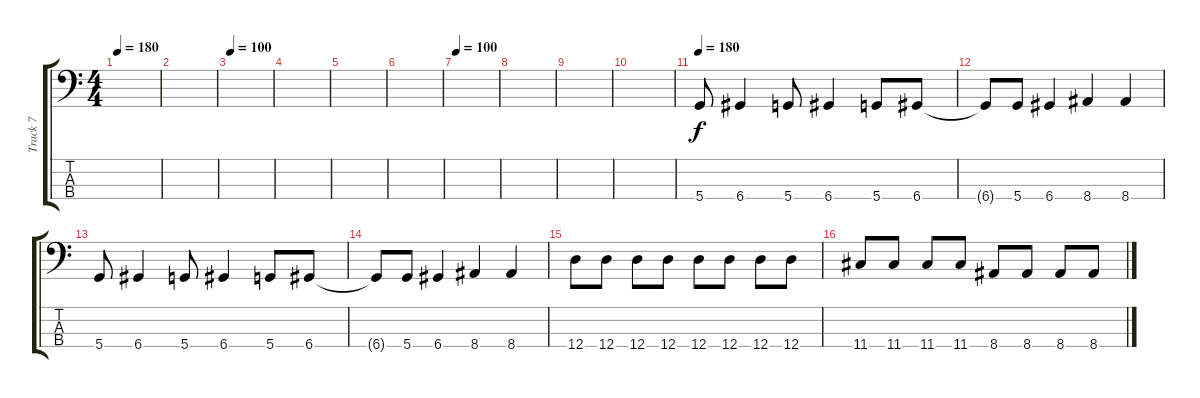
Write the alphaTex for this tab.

\track ("Track 7" "Track 7") {instrument electricbassfinger}
\staff {score tabs}
\tuning (G2 D2 A1 D1) {hide}
\ts (4 4)
\tempo 180
\clef f4
\ks c
|
|
\tempo 100
|
|
|
|
\tempo 100
|
|
|
|
\tempo 180
5.4.8 6.4.4 5.4.8 6.4.4 5.4.8 6.4.8 |
6.4{t}.8 5.4.8 6.4.4 8.4.4 8.4.4 |
5.4.8 6.4.4 5.4.8 6.4.4 5.4.8 6.4.8 |
6.4{t}.8 5.4.8 6.4.4 8.4.4 8.4.4 |
12.4.8 12.4.8 12.4.8 12.4.8 12.4.8 12.4.8 12.4.8 12.4.8 |
11.4.8 11.4.8 11.4.8 11.4.8 8.4.8 8.4.8 8.4.8 8.4.8
